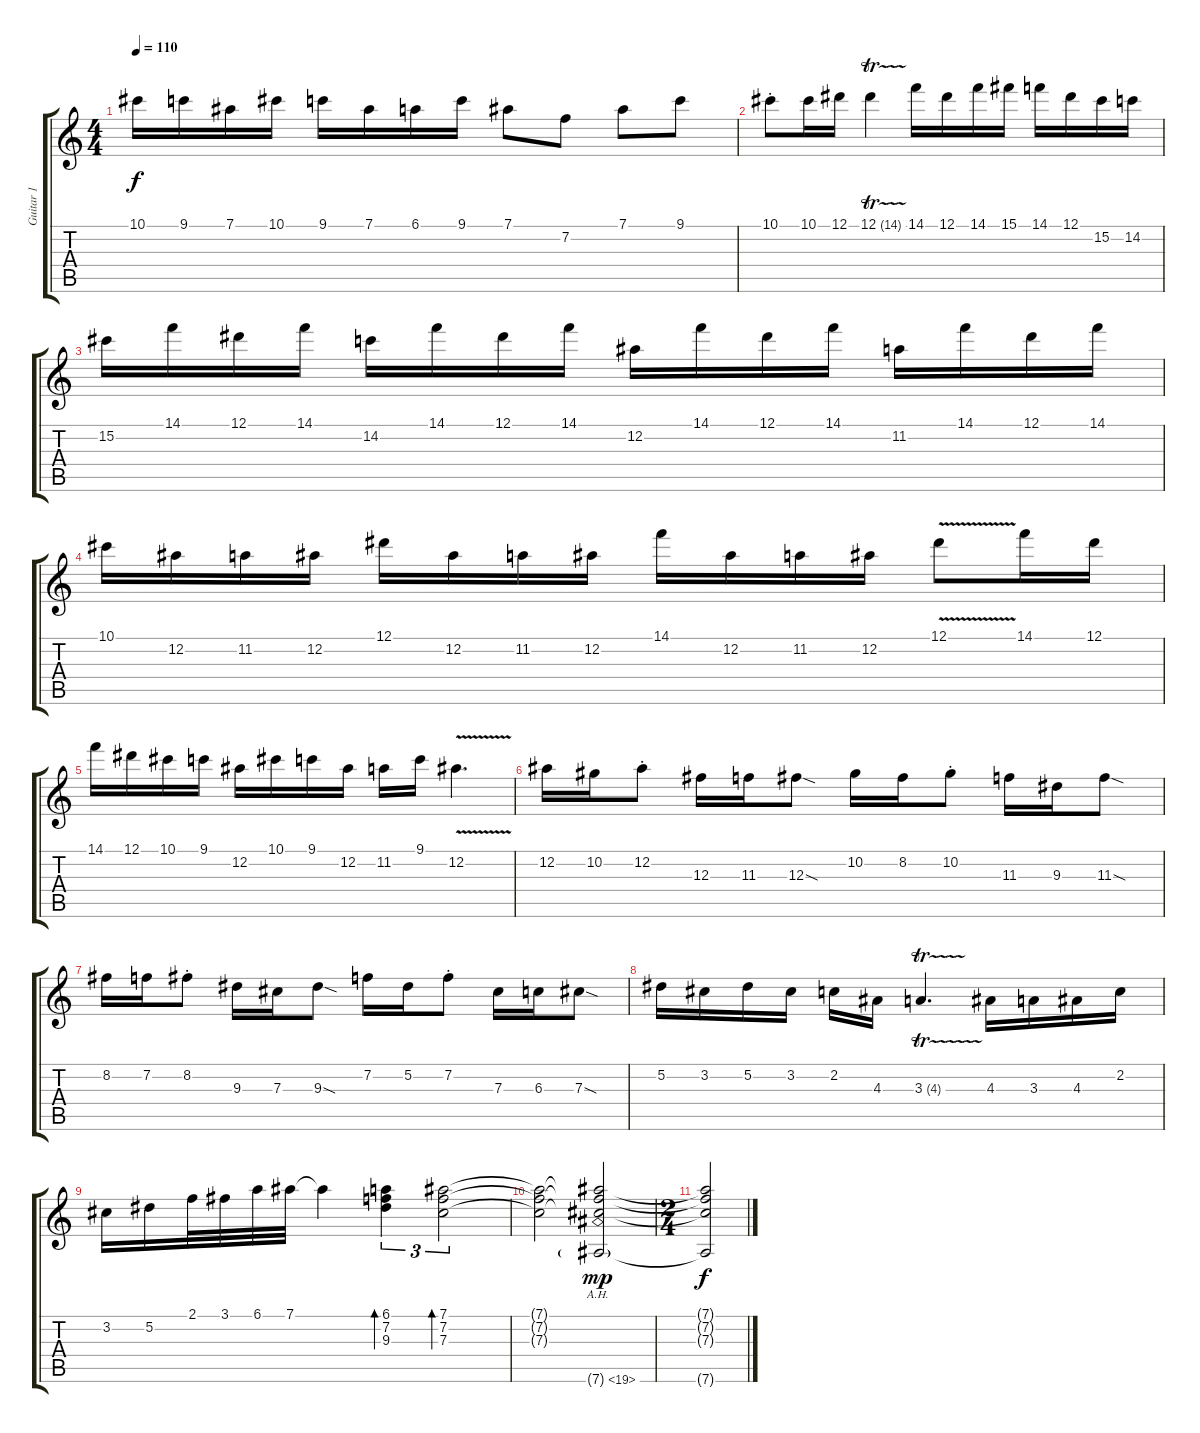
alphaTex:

\track ("Guitar 1" "Guitar 1") {instrument acousticguitarnylon}
\staff {score tabs}
\tuning (Eb4 Bb3 Gb3 Db3 Ab2 Eb2) {hide}
\ts (4 4)
\tempo 110
\clef g2
\ks c
10.1.16{dy f} 9.1.16 7.1.16 10.1.16 9.1.16 7.1.16 6.1.16 9.1.16 7.1.8 7.2.8 7.1.8 9.1.8 |
10.1{st}.8 10.1.16 12.1.16 12.1{tr (14 64)}.4 14.1.16 12.1.16 14.1.16 15.1.16 14.1.16 12.1.16 15.2.16 14.2.16 |
15.2.16 14.1.16 12.1.16 14.1.16 14.2.16 14.1.16 12.1.16 14.1.16 12.2.16 14.1.16 12.1.16 14.1.16 11.2.16 14.1.16 12.1.16 14.1.16 |
10.1.16 12.2.16 11.2.16 12.2.16 12.1.16 12.2.16 11.2.16 12.2.16 14.1.16 12.2.16 11.2.16 12.2.16 12.1{v}.8 14.1.16 12.1.16 |
14.1.16 12.1.16 10.1.16 9.1.16 12.2.16 10.1.16 9.1.16 12.2.16 11.2.16 9.1.16 12.2{v}.4{d} |
12.2.16 10.2.16 12.2{st}.8 12.3.16 11.3.16 12.3{sod}.8 10.2.16 8.2.16 10.2{st}.8 11.3.16 9.3.16 11.3{sod}.8 |
8.2.16 7.2.16 8.2{st}.8 9.3.16 7.3.16 9.3{sod}.8 7.2.16 5.2.16 7.2{st}.8 7.3.16 6.3.16 7.3{sod}.8 |
5.2.16 3.2.16 5.2.16 3.2.16 2.2.16 4.3.16 3.3{tr (4 64)}.4{d} 4.3.16 3.3.16 4.3.16 2.2.16 |
3.2.16 5.2.16 2.1.32 3.1.32 6.1.32 7.1.32 7.1{t}.4 (6.1 7.2 9.3).4{tu (3 2) bd 120} (7.1 7.2 7.3).2{tu (3 2) bd 120} |
(7.1{t} 7.2{t} 7.3{t}).2 (7.1{t} 7.2{t} 7.3{t} 7.6{ah 12 g}).2{dy mp} |
\ts (2 4)
(7.1{t} 7.2{t} 7.3{t} 7.6{t}).2{dy f}
